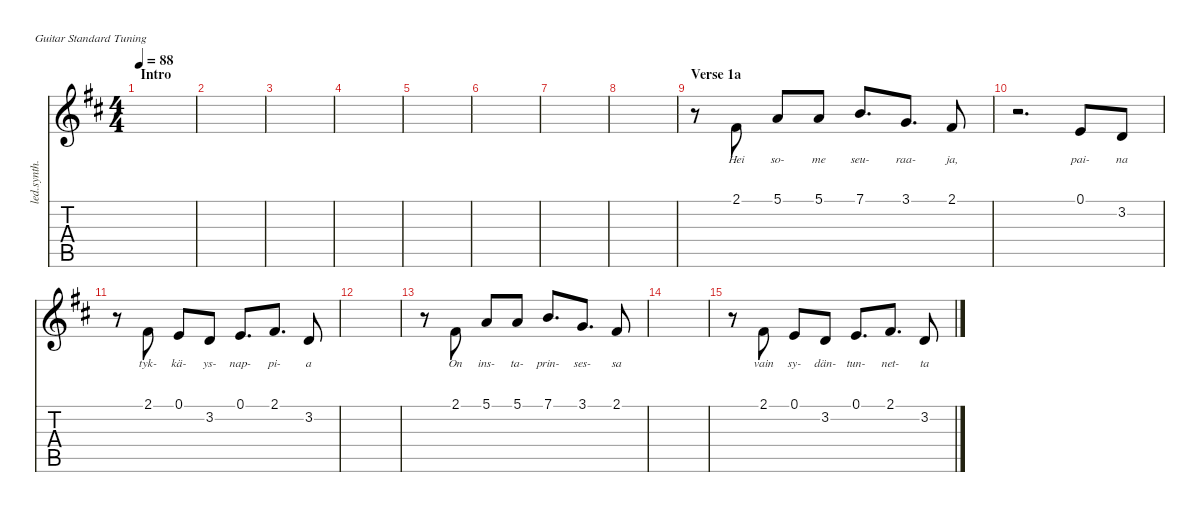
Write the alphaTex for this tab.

\defaultSystemsLayout 4
\hideDynamics
\bracketExtendMode nobrackets
\otherSystemsTrackNameOrientation horizontal
\track ("Vocal" "led.synth.") {instrument lead6voice}
\staff {score tabs}
\tuning (E4 B3 G3 D3 A2 E2)
\ts (4 4)
\section ("" "Intro")
\tempo 88
\clef g2
\ks d
|
|
|
|
|
|
|
|
\section ("" "Verse 1a")
r.8{beam Down} 2.1{acc #}.8{lyrics (0 "Hei") lyrics (1 "") lyrics (2 "") lyrics (3 "") lyrics (4 "") beam Up} 5.1{acc forcenatural}.8{lyrics (0 "so-") lyrics (1 "") lyrics (2 "") lyrics (3 "") lyrics (4 "") beam Up} 5.1{acc forcenatural}.8{lyrics (0 "me") lyrics (1 "") lyrics (2 "") lyrics (3 "") lyrics (4 "") beam Up} 7.1{acc forcenatural}.8{d lyrics (0 "seu-") lyrics (1 "") lyrics (2 "") lyrics (3 "") lyrics (4 "") beam Up} 3.1{acc forcenatural}.8{d lyrics (0 "raa-") lyrics (1 "") lyrics (2 "") lyrics (3 "") lyrics (4 "") beam Up} 2.1{acc #}.8{lyrics (0 "ja,") lyrics (1 "") lyrics (2 "") lyrics (3 "") lyrics (4 "") beam Up} |
r.2{d beam Down} 0.1{acc forcenatural}.8{lyrics (0 "pai-") lyrics (1 "") lyrics (2 "") lyrics (3 "") lyrics (4 "") beam Up} 3.2{acc forcenatural}.8{lyrics (0 "na") lyrics (1 "") lyrics (2 "") lyrics (3 "") lyrics (4 "") beam Up} |
r.8{beam Down} 2.1{acc #}.8{lyrics (0 "tyk-") lyrics (1 "") lyrics (2 "") lyrics (3 "") lyrics (4 "") beam Up} 0.1{acc forcenatural}.8{lyrics (0 "kä-") lyrics (1 "") lyrics (2 "") lyrics (3 "") lyrics (4 "") beam Up} 3.2{acc forcenatural}.8{lyrics (0 "ys-") lyrics (1 "") lyrics (2 "") lyrics (3 "") lyrics (4 "") beam Up} 0.1{acc forcenatural}.8{d lyrics (0 "nap-") lyrics (1 "") lyrics (2 "") lyrics (3 "") lyrics (4 "") beam Up} 2.1{acc #}.8{d lyrics (0 "pi-") lyrics (1 "") lyrics (2 "") lyrics (3 "") lyrics (4 "") beam Up} 3.2{acc forcenatural}.8{lyrics (0 "a") lyrics (1 "") lyrics (2 "") lyrics (3 "") lyrics (4 "") beam Up} |
|
r.8{beam Down} 2.1{acc #}.8{lyrics (0 "On") lyrics (1 "") lyrics (2 "") lyrics (3 "") lyrics (4 "") beam Up} 5.1{acc forcenatural}.8{lyrics (0 "ins-") lyrics (1 "") lyrics (2 "") lyrics (3 "") lyrics (4 "") beam Up} 5.1{acc forcenatural}.8{lyrics (0 "ta-") lyrics (1 "") lyrics (2 "") lyrics (3 "") lyrics (4 "") beam Up} 7.1{acc forcenatural}.8{d lyrics (0 "prin-") lyrics (1 "") lyrics (2 "") lyrics (3 "") lyrics (4 "") beam Up} 3.1{acc forcenatural}.8{d lyrics (0 "ses-") lyrics (1 "") lyrics (2 "") lyrics (3 "") lyrics (4 "") beam Up} 2.1{acc #}.8{lyrics (0 "sa") lyrics (1 "") lyrics (2 "") lyrics (3 "") lyrics (4 "") beam Up} |
|
r.8{beam Down} 2.1{acc #}.8{lyrics (0 "vain") lyrics (1 "") lyrics (2 "") lyrics (3 "") lyrics (4 "") beam Up} 0.1{acc forcenatural}.8{lyrics (0 "sy-") lyrics (1 "") lyrics (2 "") lyrics (3 "") lyrics (4 "") beam Up} 3.2{acc forcenatural}.8{lyrics (0 "dän-") lyrics (1 "") lyrics (2 "") lyrics (3 "") lyrics (4 "") beam Up} 0.1{acc forcenatural}.8{d lyrics (0 "tun-") lyrics (1 "") lyrics (2 "") lyrics (3 "") lyrics (4 "") beam Up} 2.1{acc #}.8{d lyrics (0 "net-") lyrics (1 "") lyrics (2 "") lyrics (3 "") lyrics (4 "") beam Up} 3.2{acc forcenatural}.8{lyrics (0 "ta") lyrics (1 "") lyrics (2 "") lyrics (3 "") lyrics (4 "") beam Up}
